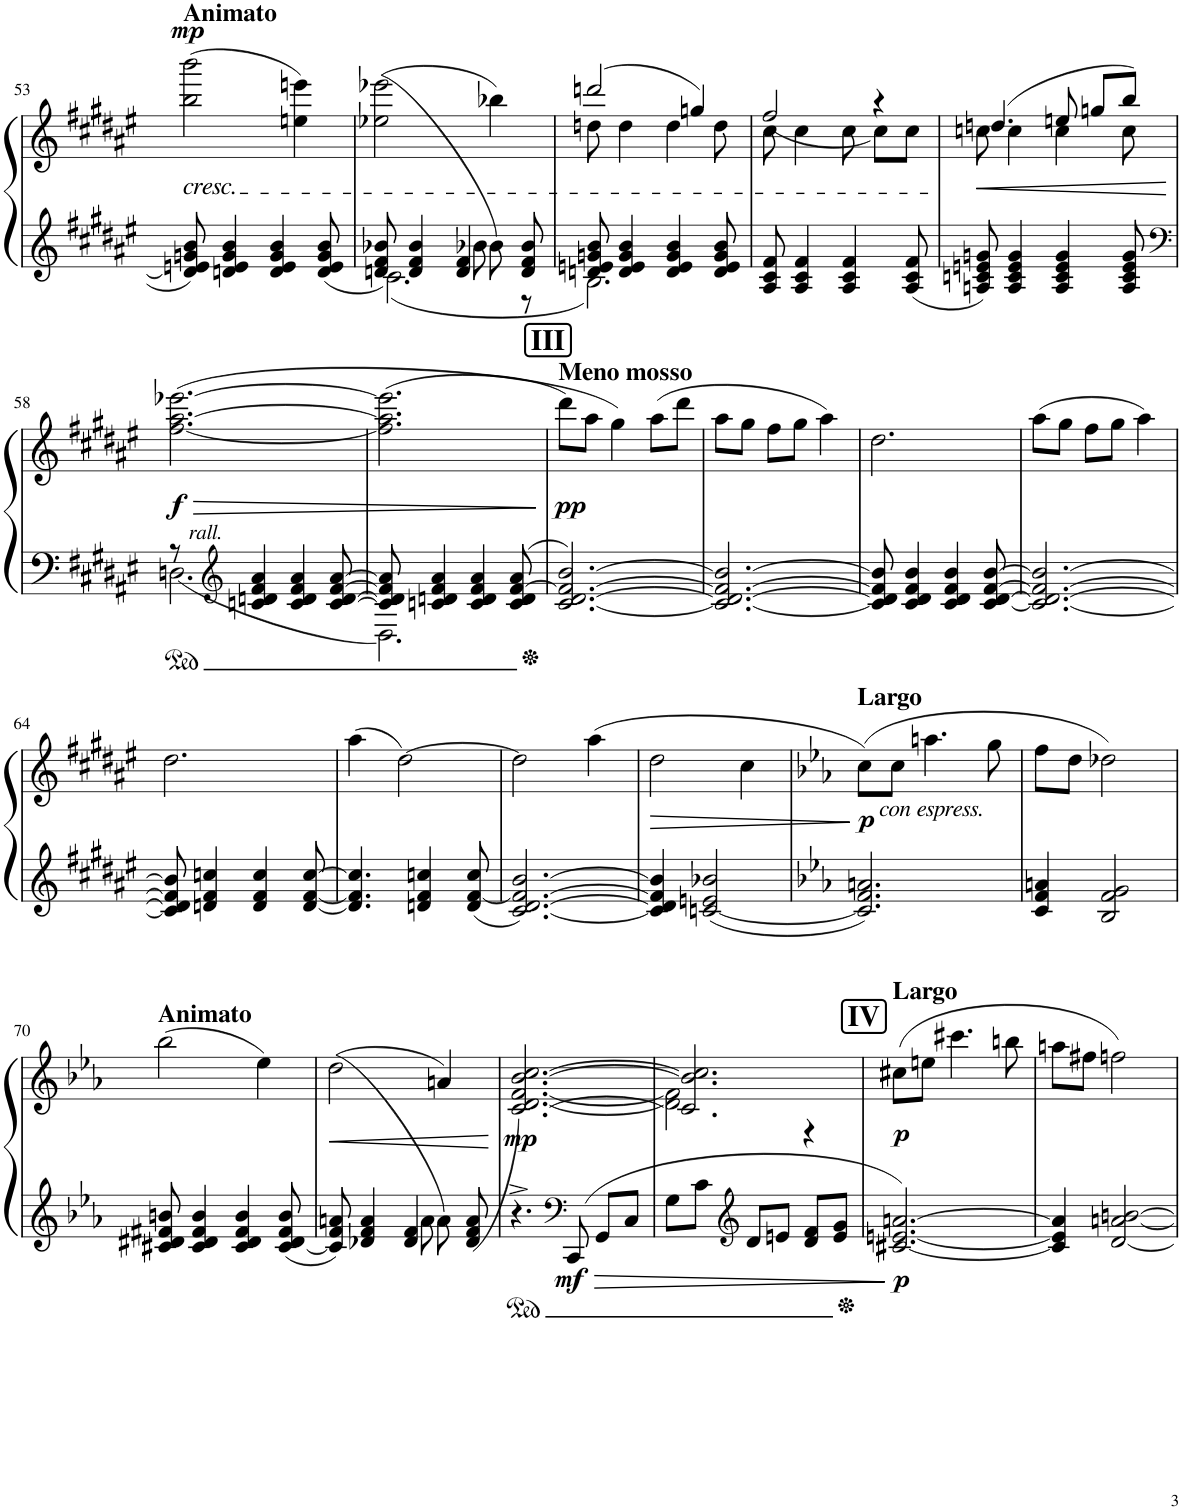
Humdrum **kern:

**kern	**kern	**dynam
*part1	*part1	*part1
*staff2	*staff1	*staff1/2
*I"Piano	*	*
*I'Pno.	*	*
!!LO:PB:g=z
*clefG2	*clefG2	*
*k[f#c#g#d#a#e#]	*k[f#c#g#d#a#e#]	*
*M3/4	*M3/4	*
=53	=53	=53
!	!LO:TX:a:B:t=Animato	!
!	!LO:TX:b:i:t=cresc.	!
!	!	!LO:DY:a
8d/] 8en/ 8gn/ 8b/	(2bb\ 2bbb\	mp
4dn/ 4e/ 4g/ 4b/	.	.
4d/ 4e/ 4g/ 4b/	.	.
.	4een\ 4eeen\)	.
8d/ 8e/ 8g/ 8b/	.	.
=54	=54	=54
*^	*	*
*	*^	*	*
*	*	*^	*	*
8dn/ 8f#/ 8b-X/	4.ryy	2.c#\	8ryy	((2ee-X\ 2eee-X\	.
*	*	*v	*v	*	*
4d/ 4f#/ 4b-/	.	.	.	.
4d/ 4f#/	8b-X\	.	.	.
.	8b-\)	.	4bb-X\)	.
*	*	*^	*	*
8d/ 8f#/ 8b-/	8ryy	.	8r	.	.
*	*v	*v	*v	*	*
=55	=55	=55	=55
*	*	*^	*
8dn/ 8en/ 8gn/ 8b/	2.B\	(2dddn/	8ddn\	.
4d/ 4e/ 4g/ 4b/	.	.	4dd\	.
4d/ 4e/ 4g/ 4b/	.	.	4dd\	.
.	.	4ggn/)	.	.
8d/ 8e/ 8g/ 8b/	.	.	8dd\	.
*v	*v	*	*	*
=56	=56	=56	=56
8A#/ 8c#/ 8f#/	(2ff#/	8cc#\	.
4A#/ 4c#/ 4f#/	.	4cc#\	.
4A#/ 4c#/ 4f#/	.	8cc#\	.
.	4r	8cc#\L)	.
8A#/ 8c#/ 8f#/	.	8cc#\J	.
=57	=57	=57	=57
!	!	!	!LO:HP:b
8An/ 8cn/ 8en/ 8gn/	(4.ddn/	8ccn\	<
4A/ 4c/ 4e/ 4g/	.	4cc\	.
4A/ 4c/ 4e/ 4g/	8een/	4cc\	.
.	8ggn/L	.	.
8A/ 8c/ 8e/ 8g/	8bb/J)	8cc\	.
*	*v	*v	*
.	.	[
!!LO:LB:g=z
=58	=58	=58
*clefF4	*	*
*^	*	*
!	!	!LO:TX:b:i:t=rall.	!
!	!	!	!LO:HP:b
!	!	!	!LO:DY:n=1:b
8r	[2.Dn\	([2.ff#\ [2.aa#\ [2.eee-X\	> f
*clefG2	*	*	*
4cn/ 4dn/ 4f#/ 4a#/	.	.	.
4c/ 4d/ 4f#/ 4a#/	.	.	.
[8c/ [8d/ [8f#/ [8a#/	.	.	.
=59	=59	=59	=59
8c/] 8d/] 8f#/] 8a#/]	2.D\]	(2.ff#\] 2.aa#\] 2.eee-\]	.
4cn/ 4dn/ 4f#/ 4a#/	.	.	.
4c/ 4d/ 4f#/ 4a#/	.	.	.
8c/ 8d/ [8f#/ 8a#/	.	.	.
*v	*v	*	*
.	.	]
!!LO:REH:place=s1:a:B:cj:fs=14:t=III
=60	=60	=60
!	!LO:TX:a:B:t=Meno mosso	!
!	!	!LO:DY:b
[2.c#/ [2.d#/ 2.f#/_ [2.b/	8ddd#\L)	pp
.	8aa#\J	.
.	4gg#\)	.
.	(8aa#\L	.
.	8ddd#\J	.
=61	=61	=61
2.c#/_ 2.d#/_ 2.f#/_ 2.b/_	8aa#\L	.
.	8gg#\J	.
.	8ff#\L	.
.	8gg#\J	.
.	4aa#\)	.
=62	=62	=62
8c#/] 8d#/] 8f#/] 8b/]	2.dd#\	.
4c#/ 4d#/ 4f#/ 4b/	.	.
4c#/ 4d#/ 4f#/ 4b/	.	.
[8c#/ [8d#/ [8f#/ [8b/	.	.
=63	=63	=63
2.c#/_ 2.d#/_ 2.f#/_ 2.b/_	(8aa#\L	.
.	8gg#\J	.
.	8ff#\L	.
.	8gg#\J	.
.	4aa#\)	.
!!LO:LB:g=z
=64	=64	=64
8c#/] 8d#/] 8f#/] 8b/]	2.dd#\	.
4dn/ 4f#/ 4ccn/	.	.
4d/ 4f#/ 4cc/	.	.
[8d/ [8f#/ [8cc/	.	.
=65	=65	=65
4.d/] 4.f#/] 4.cc/]	(4aa#\	.
.	[2dd#\)	.
4dn/ 4f#/ 4ccn/	.	.
8d/ [8f#/ 8cc/	.	.
=66	=66	=66
[2.c#/ [2.d#/ 2.f#/_ [2.b/	2dd#\]	.
.	(4aa#\	.
=67	=67	=67
!	!	!LO:HP:b
4c#/] 4d#/] 4f#/] 4b/]	2dd#\	>
[2cn/ 2en/ 2b-X/	.	.
.	4cc#\	.
.	.	]
=68	=68	=68
*k[b-e-a-]	*k[b-e-a-]	*
!	!LO:TX:a:B:t=Largo	!
!	!LO:TX:b:i:t=con espress.	!
!	!	!LO:DY:b
2.c/] 2.f/ 2.an/	(8cc\L)	p
.	8cc\J	.
.	4.aan\	.
.	8gg\	.
=69	=69	=69
4c/ 4f/ 4an/	8ff\L	.
.	8dd\J	.
2B-/ 2f/ 2g/	2dd-X\)	.
!!LO:LB:g=z
=70	=70	=70
!	!LO:TX:a:B:t=Animato	!
8c#X/ 8d#X/ 8f#X/ 8bn/	(2bb-\	.
4c#/ 4d#/ 4f#/ 4b/	.	.
4c#/ 4d#/ 4f#/ 4b/	.	.
.	4ee-\)	.
[8c#/ 8d#/ 8f#/ 8b/	.	.
=71	=71	=71
*^	*	*
!	!	!	!LO:HP:b
8c#/] 8f/ 8an/	4.ryy	((2dd\	<
4d-X/ 4f/ 4a/	.	.	.
4d-/ 4f/	8a\	.	.
.	8a\)	4an/)	.
(8d-/ 8f/ 8a/	8ryy	.	.
*v	*v	*	*
.	.	[
=72	=72	=72
!	!	!LO:DY:b
4.r	[2.c/^ [2.d/^ [2.f/^ [2.b-/^ [2.cc/^)	mp
*clefF4	*	*
!	!	!LO:DY:b=2
8CC/	.	mf
8GG/L	.	.
8C/J	.	.
=73	=73	=73
*	*^	*
8G\L	2.c/] 2.b-/] 2.cc/]	2d\] 2f\]	.
8c\J	.	.	.
*clefG2	*	*	*
8d/L	.	.	.
8en/J	.	.	.
8d/ 8f/L	.	4r	.
8e/ 8g/J	.	.	.
*	*v	*v	*
=74	=74	=74
!!LO:REH:place=s1:a:B:cj:fs=14:t=IV
!	!LO:TX:a:B:t=Largo	!
!	!	!LO:DY:b=2
!	!	!LO:DY:n=1:b
[2.c#X/ [2.en/ [2.an/	(8cc#X\L	p p
.	8een\J	.
.	4.ccc#X\	.
.	8bbn\	.
=75	=75	=75
4c#/] 4e/] 4a/]	8aan\L	.
.	8ff#X\J	.
[2d/ [2an/ [2bn/	2ffn\)	.
=	=	=
*-	*-	*-
